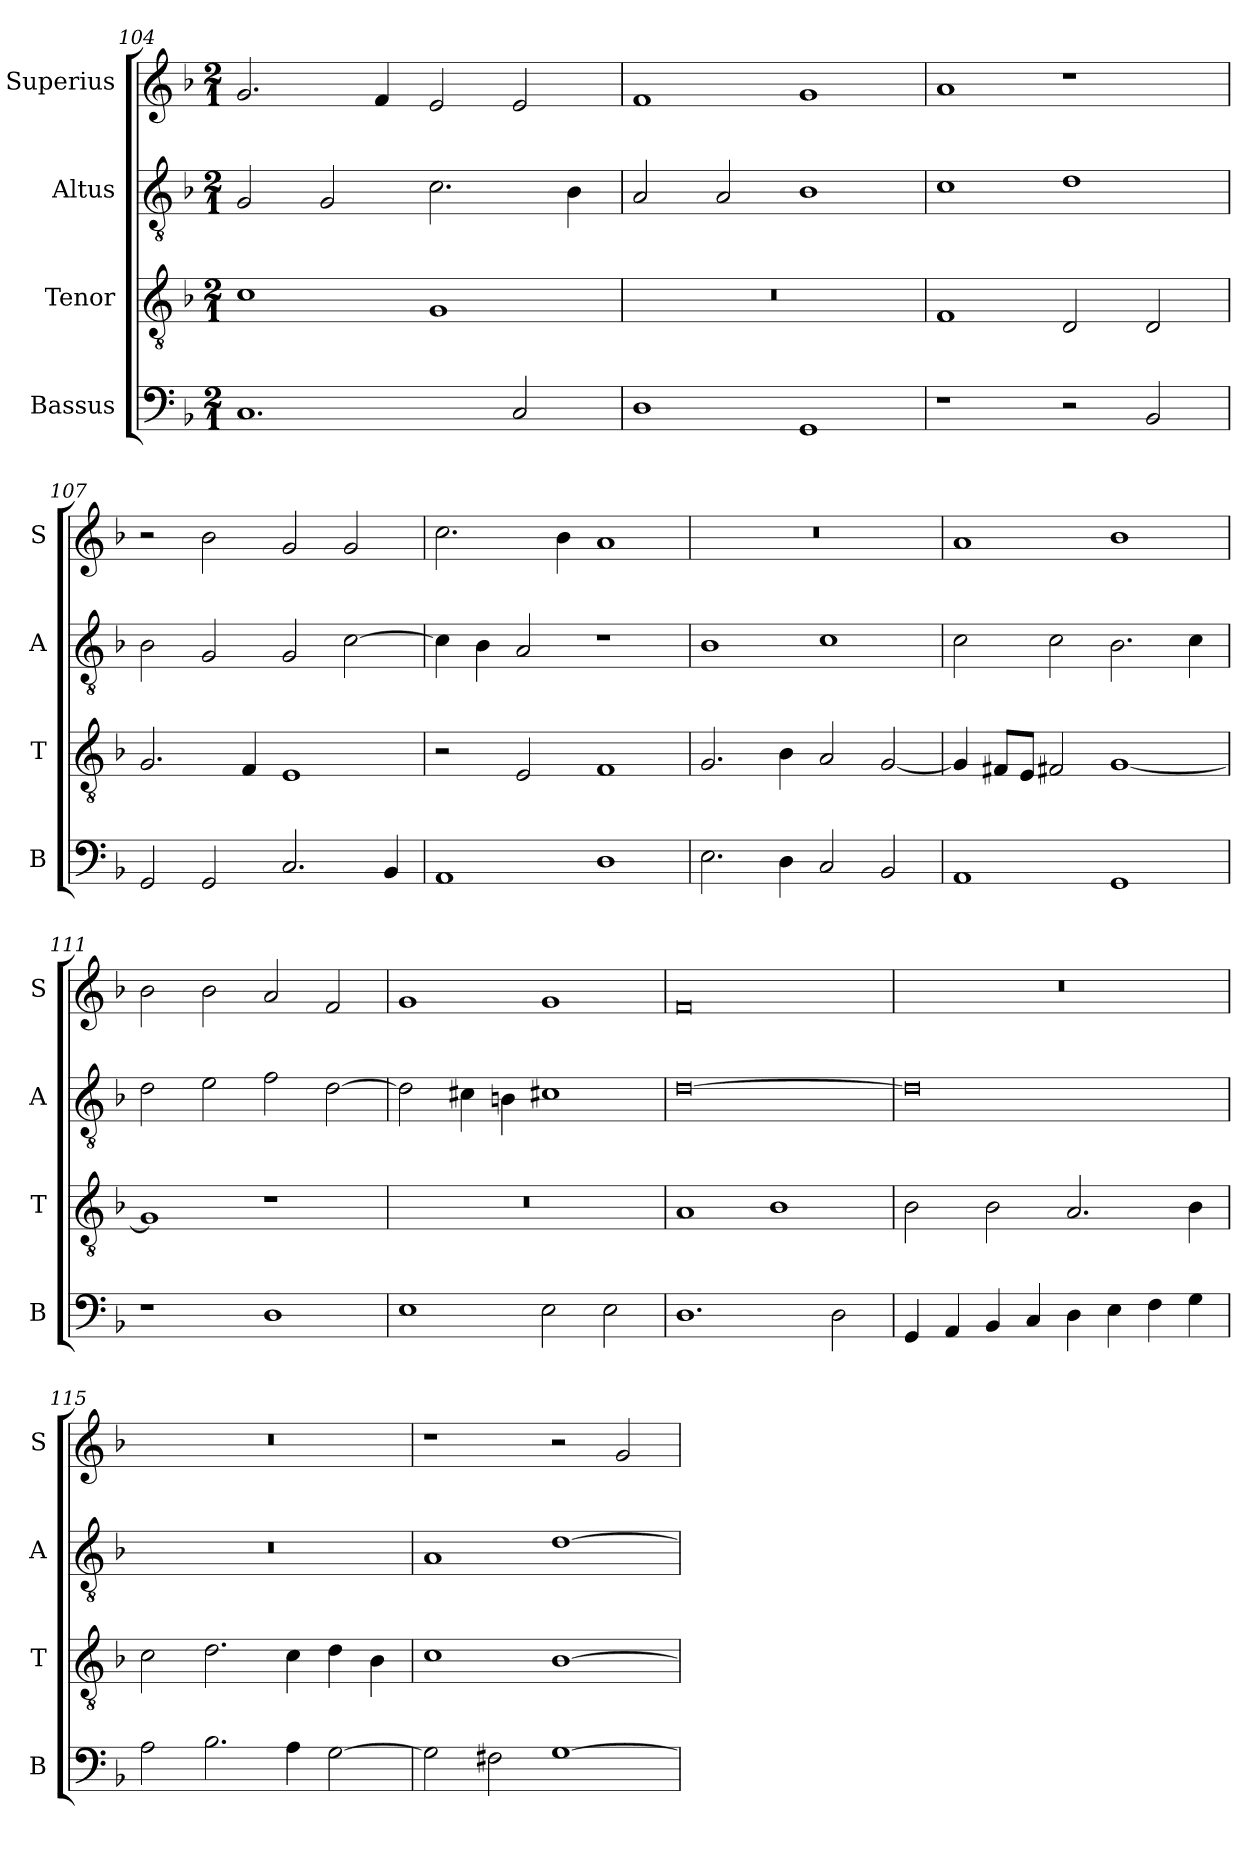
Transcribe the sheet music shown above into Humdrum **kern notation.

**kern	**kern	**kern	**kern
*part4	*part3	*part2	*part1
*staff4	*staff3	*staff2	*staff1
*I"Bassus	*I"Tenor	*I"Altus	*I"Superius
*I'B	*I'T	*I'A	*I'S
*clefF4	*clefGv2	*clefGv2	*clefG2
*k[b-]	*k[b-]	*k[b-]	*k[b-]
*F:	*F:	*F:	*F:
*M2/1	*M2/1	*M2/1	*M2/1
=104	=104	=104	=104
1.C	1c	2G	2.g
.	.	2G	.
.	.	.	4f
.	1G	2.c	2e
2C	.	.	2e
.	.	4B-	.
=105	=105	=105	=105
1D	0r	2A	1f
.	.	2A	.
1GG	.	1B-	1g
=106	=106	=106	=106
1r	1F	1c	1a
2r	2D	1d	1r
2BB-	2D	.	.
=107	=107	=107	=107
2GG	2.G	2B-	2r
2GG	.	2G	2b-
.	4F	.	.
2.C	1E	2G	2g
.	.	[2c	2g
4BB-	.	.	.
=108	=108	=108	=108
1AA	2r	4c]	2.cc
.	.	4B-	.
.	2E	2A	.
.	.	.	4b-
1D	1F	1r	1a
=109	=109	=109	=109
2.E	2.G	1B-	0r
4D	4B-	.	.
2C	2A	1c	.
2BB-	[2G	.	.
=110	=110	=110	=110
1AA	4G]	2c	1a
.	8F#XL	.	.
.	8EJ	.	.
.	2F#X	2c	.
1GG	[1G	2.B-	1b-
.	.	4c	.
=111	=111	=111	=111
1r	1G]	2d	2b-
.	.	2e	2b-
1D	1r	2f	2a
.	.	[2d	2f
=112	=112	=112	=112
1E	0r	2d]	1g
.	.	4c#X	.
.	.	4Bn	.
2E	.	1c#X	1g
2E	.	.	.
=113	=113	=113	=113
1.D	1A	[0d	0f
.	1B-	.	.
2D	.	.	.
=114	=114	=114	=114
4GG	2B-	0d]	0r
4AA	.	.	.
4BB-	2B-	.	.
4C	.	.	.
4D	2.A	.	.
4E	.	.	.
4F	.	.	.
4G	4B-	.	.
=115	=115	=115	=115
2A	2c	0r	0r
2.B-	2.d	.	.
4A	4c	.	.
[2G	4d	.	.
.	4B-	.	.
=116	=116	=116	=116
2G]	1c	1A	1r
2F#X	.	.	.
[1G	[1B-	[1d	2r
.	.	.	2g
=	=	=	=
*-	*-	*-	*-
